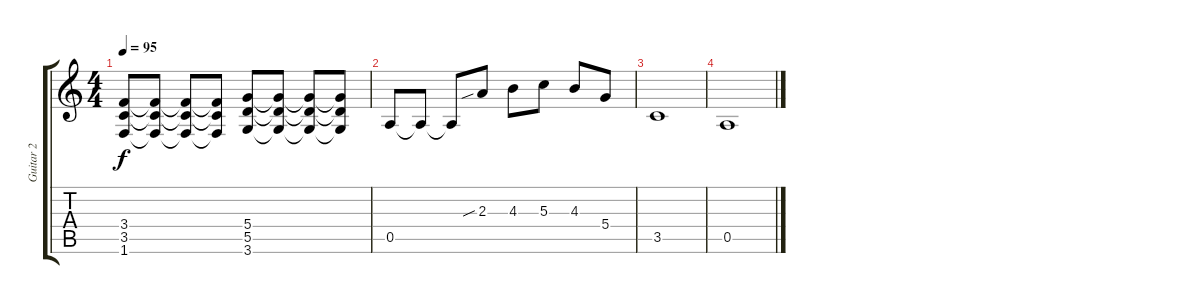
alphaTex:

\track ("Guitar 2" "Guitar 2") {instrument distortionguitar}
\staff {score tabs}
\tuning (E4 B3 G3 D3 A2 E2) {hide}
\ts (4 4)
\tempo 95
\clef g2
\ks c
(3.4 3.5 1.6).8{dy f} (3.4{t} 3.5{t} 1.6{t}).8 (3.4{t} 3.5{t} 1.6{t}).8 (3.4{t} 3.5{t} 1.6{t}).8 (5.4 5.5 3.6).8 (5.4{t} 5.5{t} 3.6{t}).8 (5.4{t} 5.5{t} 3.6{t}).8 (5.4{t} 5.5{t} 3.6{t}).8 |
0.5.8 0.5{t}.8 0.5{t}.8 2.3{sib}.8 4.3.8 5.3.8 4.3.8 5.4.8 |
3.5.1 |
0.5.1
